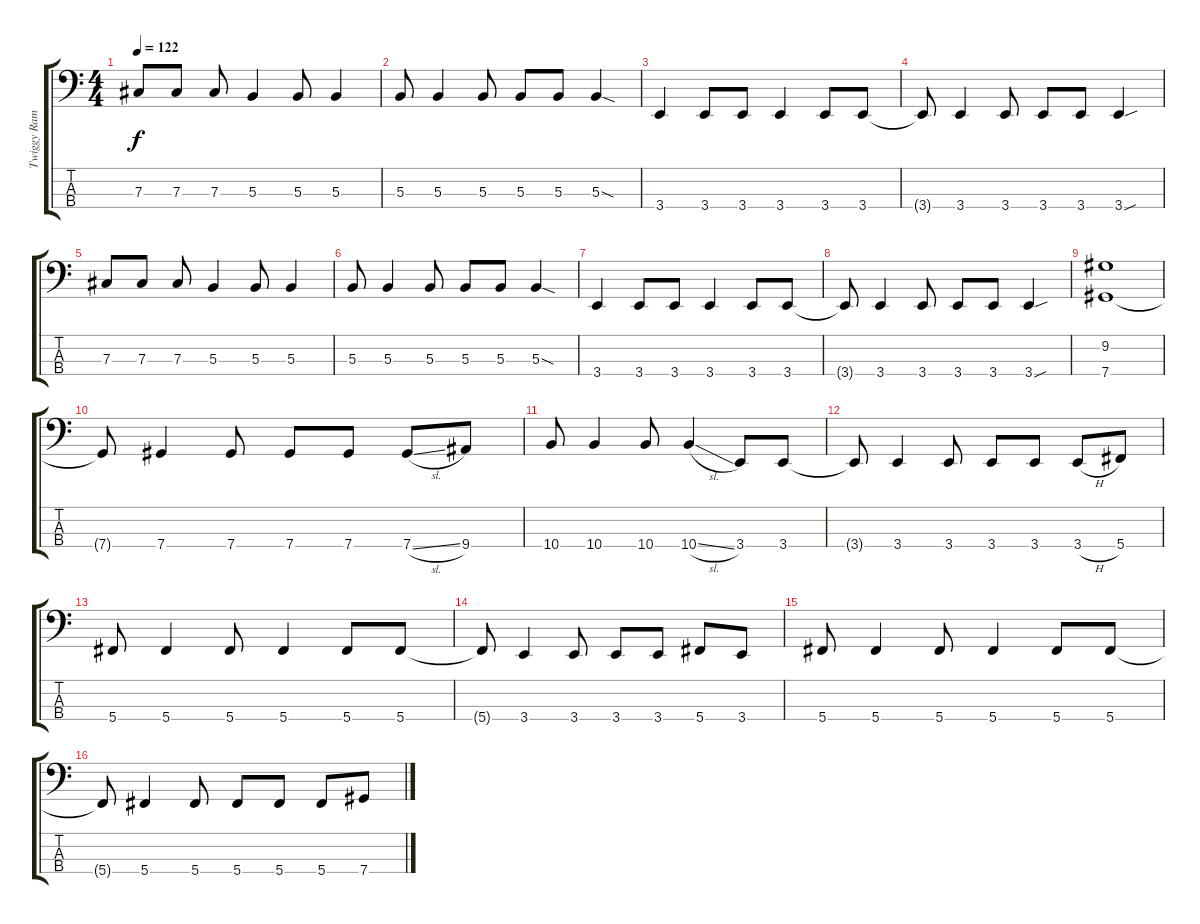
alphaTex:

\track ("Twiggy Ramirez" "Twiggy Ram") {instrument electricbasspick}
\staff {score tabs}
\tuning (E2 B1 Gb1 Db1) {hide}
\ts (4 4)
\tempo 122
\clef f4
\ks c
7.3.8{dy f} 7.3.8 7.3.8 5.3.4 5.3.8 5.3.4 |
5.3.8 5.3.4 5.3.8 5.3.8 5.3.8 5.3{sod}.4 |
3.4.4 3.4.8 3.4.8 3.4.4 3.4.8 3.4.8 |
3.4{t}.8 3.4.4 3.4.8 3.4.8 3.4.8 3.4{sou}.4 |
7.3.8 7.3.8 7.3.8 5.3.4 5.3.8 5.3.4 |
5.3.8 5.3.4 5.3.8 5.3.8 5.3.8 5.3{sod}.4 |
3.4.4 3.4.8 3.4.8 3.4.4 3.4.8 3.4.8 |
3.4{t}.8 3.4.4 3.4.8 3.4.8 3.4.8 3.4{sou}.4 |
(9.2 7.4).1{volume 8} |
7.4{t}.8 7.4.4 7.4.8 7.4.8 7.4.8 7.4{sl}.8 9.4.8 |
10.4.8 10.4.4 10.4.8 10.4{sl}.4 3.4.8 3.4.8 |
3.4{t}.8 3.4.4 3.4.8 3.4.8 3.4.8 3.4{h}.8 5.4.8 |
5.4.8 5.4.4 5.4.8 5.4.4 5.4.8 5.4.8 |
5.4{t}.8 3.4.4 3.4.8 3.4.8 3.4.8 5.4.8 3.4.8 |
5.4.8 5.4.4 5.4.8 5.4.4 5.4.8 5.4.8 |
5.4{t}.8 5.4.4 5.4.8 5.4.8 5.4.8 5.4.8 7.4.8
